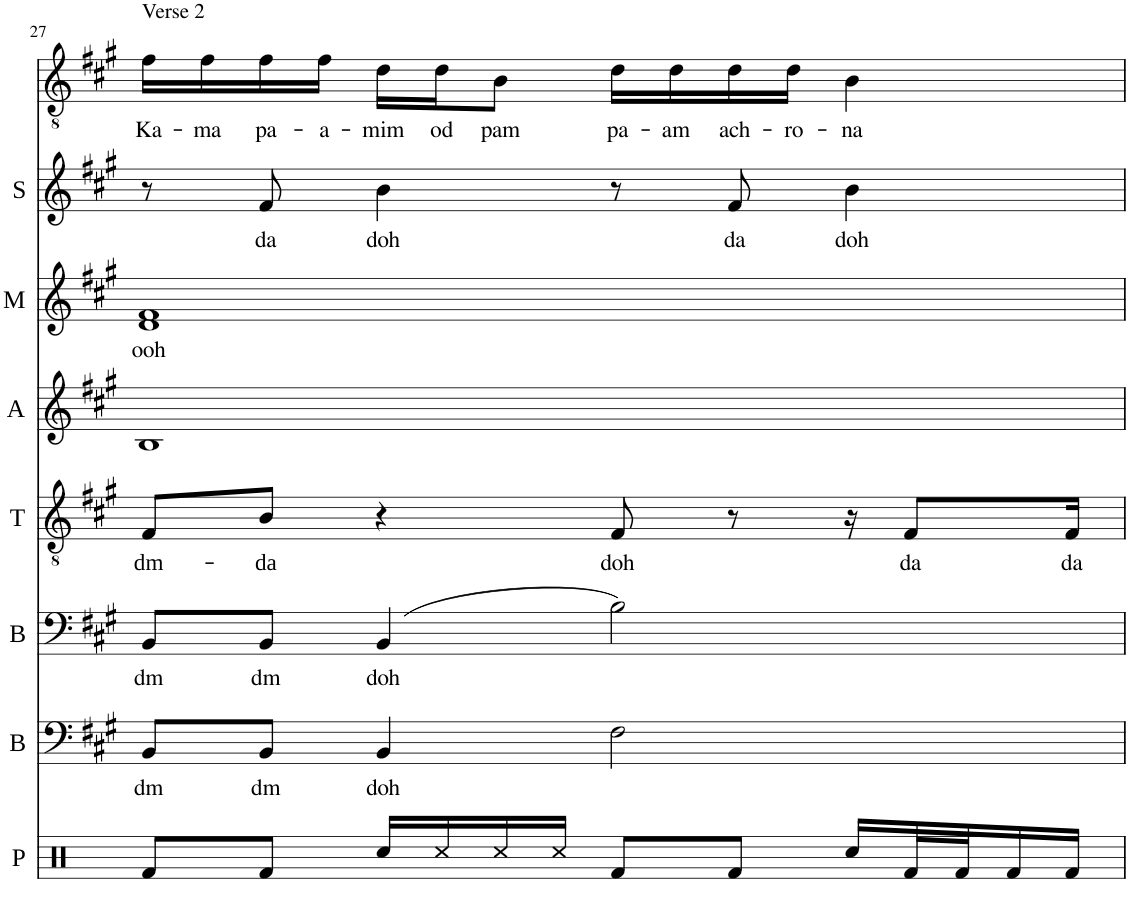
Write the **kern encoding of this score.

**kern	**kern	**text	**kern	**text	**kern	**text	**kern	**kern	**text	**kern	**text	**kern	**text
*part8	*part7	*part7	*part6	*part6	*part5	*part5	*part4	*part3	*part3	*part2	*part2	*part1	*part1
*staff8	*staff7	*staff7	*staff6	*staff6	*staff5	*staff5	*staff4	*staff3	*staff3	*staff2	*staff2	*staff1	*staff1
*I"Perc	*I"Bass	*	*I"Baritone	*	*I"Tenor	*	*I"Alto	*I"Mezzo	*	*I"Soprano	*	*I"Solo	*
*I'P	*I'B	*	*I'B	*	*I'T	*	*I'A	*I'M	*	*I'S	*	*	*
!!LO:PB:g=z
*clefX	*clefF4	*	*clefF4	*	*clefGv2	*	*clefG2	*clefG2	*	*clefG2	*	*clefGv2	*
*k[]	*k[f#c#g#]	*	*k[f#c#g#]	*	*k[f#c#g#]	*	*k[f#c#g#]	*k[f#c#g#]	*	*k[f#c#g#]	*	*k[f#c#g#]	*
*M4/4	*M4/4	*	*M4/4	*	*M4/4	*	*M4/4	*M4/4	*	*M4/4	*	*M4/4	*
=27	=27	=27	=27	=27	=27	=27	=27	=27	=27	=27	=27	=27	=27
!	!	!	!	!	!	!	!	!	!	!	!	!LO:TX:a:t=Verse 2	!
!	!	!LO:LY:b	!	!LO:LY:b	!	!LO:LY:b	!	!	!LO:LY:b	!	!	!	!LO:LY:b
8Rf/L	8BB/L	dm	8BB/L	dm	8F#/L	dm-	1B	1d 1f#	ooh	8r	.	16f#\LL	Ka-
!	!	!	!	!	!	!	!	!	!	!	!	!	!LO:LY:b
.	.	.	.	.	.	.	.	.	.	.	.	16f#\	-ma
!	!	!LO:LY:b	!	!LO:LY:b	!	!LO:LY:b	!	!	!	!	!LO:LY:b	!	!LO:LY:b
8Rf/J	8BB/J	dm	8BB/J	dm	8B/J	-da	.	.	.	8f#/	da	16f#\	pa-
!	!	!	!	!	!	!	!	!	!	!	!	!	!LO:LY:b
.	.	.	.	.	.	.	.	.	.	.	.	16f#\JJ	-a-
!	!	!LO:LY:b	!	!LO:LY:b	!	!	!	!	!	!	!LO:LY:b	!	!LO:LY:b
16Rcc/LL	4BB/	doh	(4BB/	doh	4r	.	.	.	.	4b\	doh	16d\LL	-mim
!	!	!	!	!	!	!	!	!	!	!	!	!	!LO:LY:b
16Rcc/	.	.	.	.	.	.	.	.	.	.	.	16d\J	od
!	!	!	!	!	!	!	!	!	!	!	!	!	!LO:LY:b
16Rcc/	.	.	.	.	.	.	.	.	.	.	.	8B\J	pam
16Rcc/JJ	.	.	.	.	.	.	.	.	.	.	.	.	.
!	!	!	!	!	!	!LO:LY:b	!	!	!	!	!	!	!LO:LY:b
8Rf/L	2F#\	.	2B\)	.	8F#/	doh	.	.	.	8r	.	16d\LL	pa-
!	!	!	!	!	!	!	!	!	!	!	!	!	!LO:LY:b
.	.	.	.	.	.	.	.	.	.	.	.	16d\	-am
!	!	!	!	!	!	!	!	!	!	!	!LO:LY:b	!	!LO:LY:b
8Rf/J	.	.	.	.	8r	.	.	.	.	8f#/	da	16d\	ach-
!	!	!	!	!	!	!	!	!	!	!	!	!	!LO:LY:b
.	.	.	.	.	.	.	.	.	.	.	.	16d\JJ	-ro-
!	!	!	!	!	!	!	!	!	!	!	!LO:LY:b	!	!LO:LY:b
16Rcc/LL	.	.	.	.	16r	.	.	.	.	4b\	doh	4B\	-na
!	!	!	!	!	!	!LO:LY:b	!	!	!	!	!	!	!
32Rf/L	.	.	.	.	8F#/L	da	.	.	.	.	.	.	.
32Rf/J	.	.	.	.	.	.	.	.	.	.	.	.	.
16Rf/	.	.	.	.	.	.	.	.	.	.	.	.	.
!	!	!	!	!	!	!LO:LY:b	!	!	!	!	!	!	!
16Rf/JJ	.	.	.	.	16F#/Jk	da	.	.	.	.	.	.	.
=	=	=	=	=	=	=	=	=	=	=	=	=	=
*-	*-	*-	*-	*-	*-	*-	*-	*-	*-	*-	*-	*-	*-
